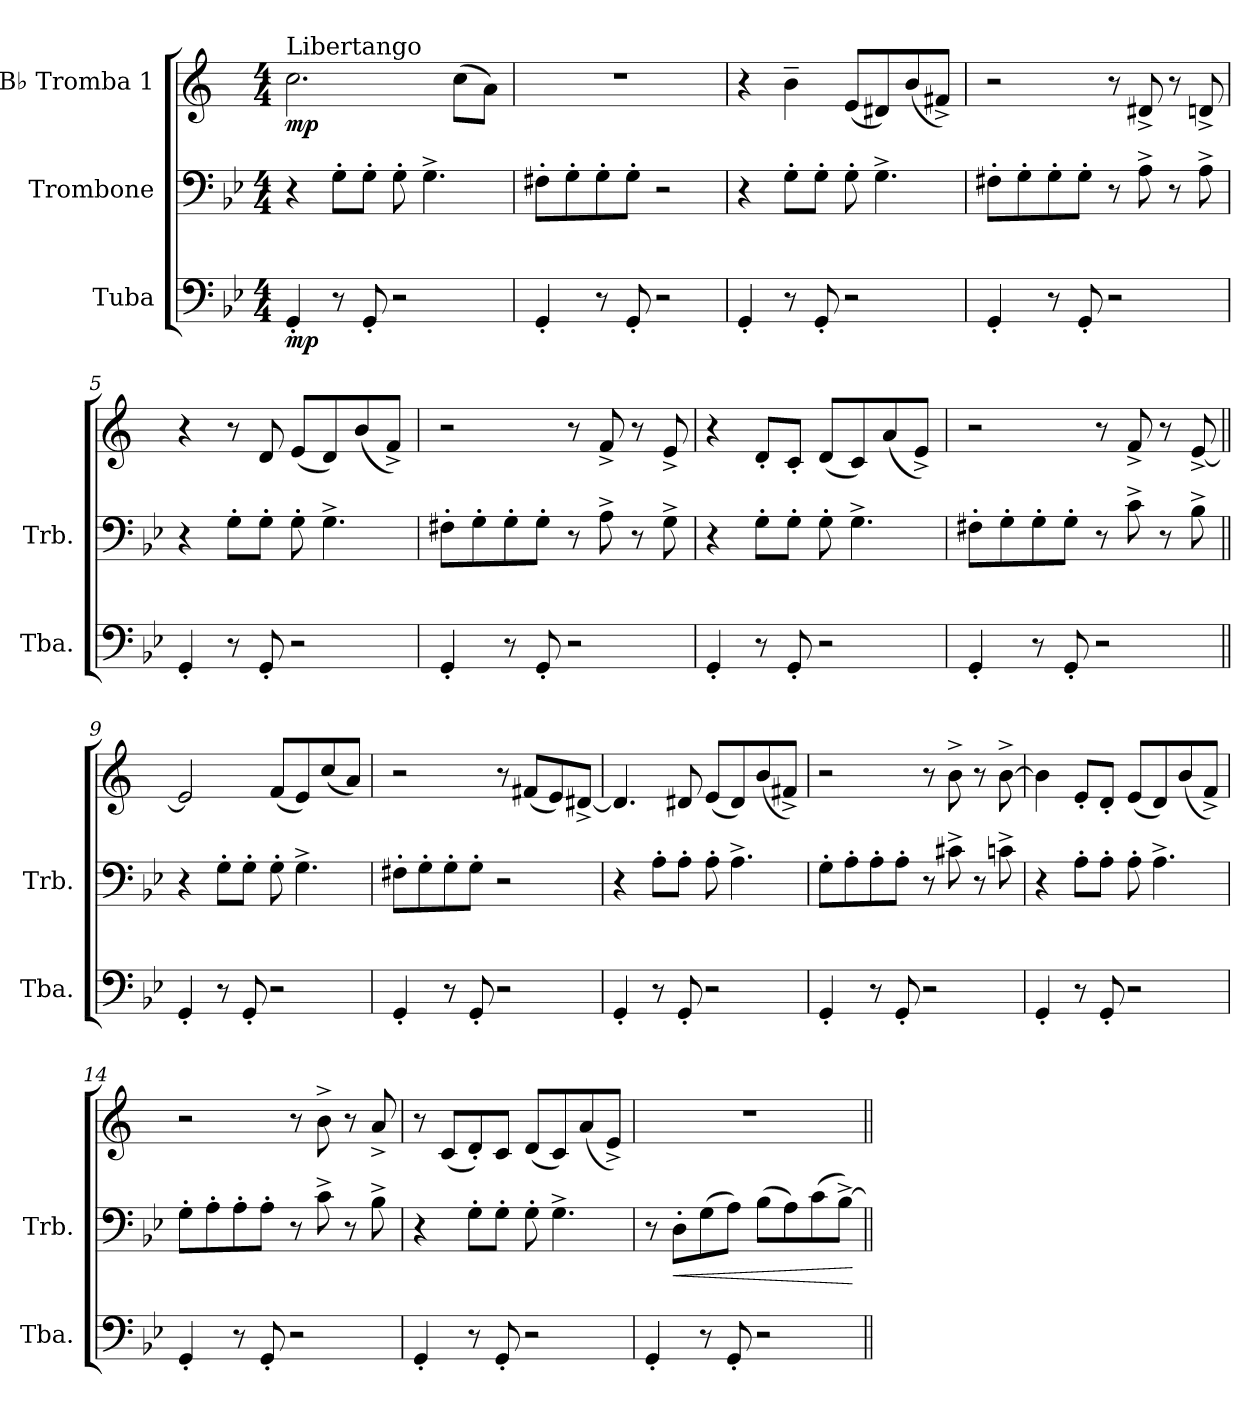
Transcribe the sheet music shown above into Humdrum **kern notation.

**kern	**dynam	**kern	**dynam	**kern	**dynam
*part3	*part3	*part2	*part2	*part1	*part1
*staff3	*staff3	*staff2	*staff2	*staff1	*staff1
*I"Tuba	*	*I"Trombone	*	*I"B♭ Tromba 1	*
*I'Tba.	*	*I'Trb.	*	*	*
*clefF4	*	*clefF4	*	*clefG2	*
*	*	*	*	*ITrd1c2	*
*k[b-e-]	*	*k[b-e-]	*	*k[b-e-]	*
*M4/4	*	*M4/4	*	*M4/4	*
*MM140	*	*MM140	*	*MM140	*
=1	=1	=1	=1	=1	=1
!	!	!	!	!LO:TX:a:t=Libertango	!
!	!LO:DY:b	!	!LO:DY:b	!	!LO:DY:b
4GG'/	mp	4r	other-dynamics	2.b-\	mp
8r	.	8G'\L	.	.	.
8GG'/	.	8G'\J	.	.	.
2r	.	8G'\	.	.	.
.	.	4.G^\	.	.	.
.	.	.	.	(>8b-\L	.
.	.	.	.	8g\J)	.
=2	=2	=2	=2	=2	=2
4GG'/	.	8F#X'\L	.	1r	.
.	.	8G'\	.	.	.
8r	.	8G'\	.	.	.
8GG'/	.	8G'\J	.	.	.
2r	.	2r	.	.	.
=3	=3	=3	=3	=3	=3
4GG'/	.	4r	.	4r	.
8r	.	8G'\L	.	4a~\	.
8GG'/	.	8G'\J	.	.	.
2r	.	8G'\	.	(<8d/L	.
.	.	4.G^\	.	8c#X/)	.
.	.	.	.	(<8a/	.
.	.	.	.	8en^/J)	.
=4	=4	=4	=4	=4	=4
4GG'/	.	8F#X'\L	.	2r	.
.	.	8G'\	.	.	.
8r	.	8G'\	.	.	.
8GG'/	.	8G'\J	.	.	.
2r	.	8r	.	8r	.
.	.	8A^\	.	8c#X^/	.
.	.	8r	.	8r	.
.	.	8A^\	.	8cn^/	.
!!LO:LB:g=z
=5	=5	=5	=5	=5	=5
4GG'/	.	4r	.	4r	.
8r	.	8G'\L	.	8r	.
8GG'/	.	8G'\J	.	8c/	.
2r	.	8G'\	.	(<8d/L	.
.	.	4.G^\	.	8c/)	.
.	.	.	.	(<8a/	.
.	.	.	.	8e-^/J)	.
=6	=6	=6	=6	=6	=6
4GG'/	.	8F#X'\L	.	2r	.
.	.	8G'\	.	.	.
8r	.	8G'\	.	.	.
8GG'/	.	8G'\J	.	.	.
2r	.	8r	.	8r	.
.	.	8A^\	.	8e-^/	.
.	.	8r	.	8r	.
.	.	8G^\	.	8d^/	.
=7	=7	=7	=7	=7	=7
4GG'/	.	4r	.	4r	.
8r	.	8G'\L	.	8c'/L	.
8GG'/	.	8G'\J	.	8B-'/J	.
2r	.	8G'\	.	(<8c/L	.
.	.	4.G^\	.	8B-/)	.
.	.	.	.	(<8g/	.
.	.	.	.	8d^/J)	.
=8	=8	=8	=8	=8	=8
4GG'/	.	8F#X'\L	.	2r	.
.	.	8G'\	.	.	.
8r	.	8G'\	.	.	.
8GG'/	.	8G'\J	.	.	.
2r	.	8r	.	8r	.
.	.	8c^\	.	8e-^/	.
.	.	8r	.	8r	.
.	.	8B-^\	.	[8d^/	.
=9||	=9||	=9||	=9||	=9||	=9||
4GG'/	.	4r	.	2d/]	.
8r	.	8G'\L	.	.	.
8GG'/	.	8G'\J	.	.	.
2r	.	8G'\	.	(<8e-/L	.
.	.	4.G^\	.	8d/)	.
.	.	.	.	(<8b-/	.
.	.	.	.	8g/J)	.
!!LO:LB:g=z
=10	=10	=10	=10	=10	=10
4GG'/	.	8F#X'\L	.	2r	.
.	.	8G'\	.	.	.
8r	.	8G'\	.	.	.
8GG'/	.	8G'\J	.	.	.
2r	.	2r	.	8r	.
.	.	.	.	(<8en/L	.
.	.	.	.	8d/)	.
.	.	.	.	[8c#X^/J	.
=11	=11	=11	=11	=11	=11
4GG'/	.	4r	.	4.c#/]	.
8r	.	8A'\L	.	.	.
8GG'/	.	8A'\J	.	8c#X/	.
2r	.	8A'\	.	(<8d/L	.
.	.	4.A^\	.	8c#/)	.
.	.	.	.	(<8a/	.
.	.	.	.	8en^/J)	.
=12	=12	=12	=12	=12	=12
4GG'/	.	8G'\L	.	2r	.
.	.	8A'\	.	.	.
8r	.	8A'\	.	.	.
8GG'/	.	8A'\J	.	.	.
2r	.	8r	.	8r	.
.	.	8c#X^\	.	8a^\	.
.	.	8r	.	8r	.
.	.	8cn^\	.	[8a^\	.
=13	=13	=13	=13	=13	=13
4GG'/	.	4r	.	4a\]	.
8r	.	8A'\L	.	8d'/L	.
8GG'/	.	8A'\J	.	8c'/J	.
2r	.	8A'\	.	(<8d/L	.
.	.	4.A^\	.	8c/)	.
.	.	.	.	(<8a/	.
.	.	.	.	8e-^/J)	.
!!LO:LB:g=z
=14	=14	=14	=14	=14	=14
4GG'/	.	8G'\L	.	2r	.
.	.	8A'\	.	.	.
8r	.	8A'\	.	.	.
8GG'/	.	8A'\J	.	.	.
2r	.	8r	.	8r	.
.	.	8c^\	.	8a^\	.
.	.	8r	.	8r	.
.	.	8B-^\	.	8g^/	.
=15	=15	=15	=15	=15	=15
4GG'/	.	4r	.	8r	.
.	.	.	.	(<8B-/L	.
8r	.	8G'\L	.	8c'/)	.
8GG'/	.	8G'\J	.	8B-/J	.
2r	.	8G'\	.	(<8c/L	.
.	.	4.G^\	.	8B-/)	.
.	.	.	.	(<8g/	.
.	.	.	.	8d^/J)	.
=16	=16	=16	=16	=16	=16
4GG'/	.	8r	.	1r	.
!	!	!	!LO:HP:b	!	!
.	.	8D'\L	<	.	.
8r	.	(>8G\	.	.	.
8GG'/	.	8A\J)	.	.	.
2r	.	(>8B-\L	.	.	.
.	.	8A\)	.	.	.
.	.	(>8c\	.	.	.
.	.	[8B-^\J)	.	.	.
.	.	.	[	.	.
=||	=||	=||	=||	=||	=||
*-	*-	*-	*-	*-	*-
